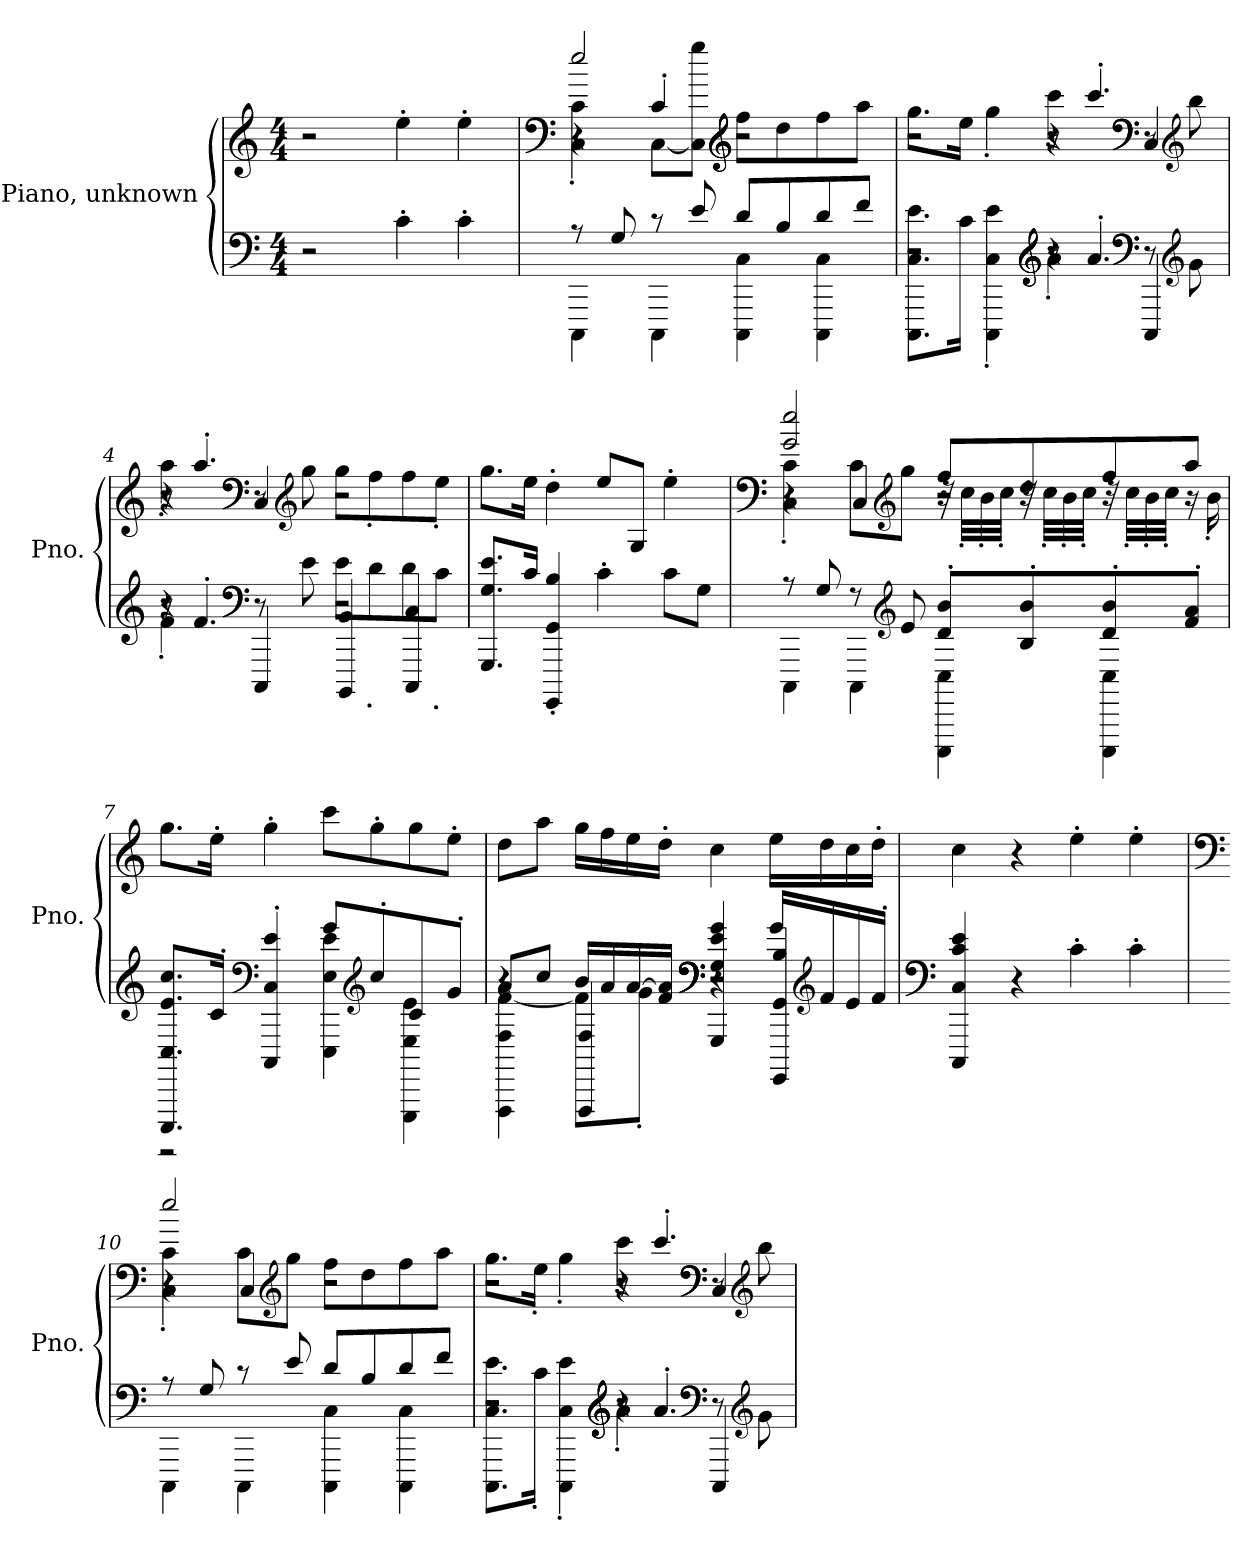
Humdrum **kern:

**kern	**kern
*part1	*part1
*staff2	*staff1
*I"Piano, unknown	*
*I'Pno.	*
*clefF4	*clefG2
*k[]	*k[]
*M4/4	*M4/4
*MM120	*MM120
=1	=1
2r	2r
4c'\	4ee'\
4c'\	4ee'\
=2	=2
*	*clefF4
*^	*^
*	*	*	*^
8r	4CCC\	2ee/	4C\' 4c\'	4r
8G/	.	.	.	.
8r	4CCC\	.	[8C\L	4c'/
8e/	.	.	8C\] 8gg\J	.
*	*	*clefG2	*	*
8d/L	4CCC\ 4C\	2r	8ff\L	2r
8B/	.	.	8dd\	.
8d/	4CCC\ 4C\	.	8ff\	.
8f/J	.	.	8aa\J	.
=3	=3	=3	=3	=3
*	*^	*	*	*
2r	8.CCC\ 8.C\ 8.e\L	2r	2r	8.gg\L	2r
.	16c\Jk	.	.	16ee\Jk	.
.	4CCC\' 4C\' 4e\'	.	.	4gg'\	.
*clefG2	*	*	*	*	*
8r	4a'\	4r	8r	4ccc'\	4r
4.a'/	.	.	4.ccc'/	.	.
*clefF4	*	*	*clefF4	*	*
.	8r	4CCC/	.	8r	4C/
*clefG2	*	*	*clefG2	*	*
.	8g\	.	.	8bb\	.
!!LO:LB:g=z	!!	!!
=4	=4	=4	=4	=4	=4
8r	4f'\	4r	8r	4aa'\	4r
4.f'/	.	.	4.aa'/	.	.
*clefF4	*	*	*clefF4	*	*
.	8r	4CCC/	.	8r	4C/
*	*	*	*clefG2	*	*
.	8e\	.	.	8gg\	.
2r	8e\L	4BBBB/ 4BB/	2r	8gg\L	2r
.	8d'\	.	.	8ff'\	.
.	8d\	4CCC/ 4C/	.	8ff\	.
.	8c'\J	.	.	8ee'\J	.
*v	*v	*v	*	*	*
*	*v	*v	*v
=5	=5
8.GGG/ 8.G/ 8.e/L	8.gg\L
16c/Jk	16ee\Jk
4GGGG/' 4GG/' 4B/'	4dd'\
4c'\	8ee/L
.	8G/J
8c\L	4ee'\
8G\J	.
=6	=6
*	*clefF4
*^	*^
*	*	*	*^
8r	4CCC\	2g/ 2ee/	4C\' 4c\'	4r
8G/	.	.	.	.
8r	4CCC\	.	8c\L	4C/
*clefG2	*	*clefG2	*	*
8e/	.	.	8gg\J	.
8d/' 8b/'L	4CCC\ 4C\	8ff/L	32r	2r
.	.	.	32cc'\LLL	.
.	.	.	32b'\	.
.	.	.	32cc'\JJJ	.
8B/' 8b/'	.	8dd/	32r	.
.	.	.	32cc'\LLL	.
.	.	.	32b'\	.
.	.	.	32cc'\JJJ	.
8d/' 8b/'	4CCC\ 4C\	8ff/	32r	.
.	.	.	32cc'\LLL	.
.	.	.	32b'\	.
.	.	.	32cc'\JJJ	.
8f/' 8a/'J	.	8aa/J	16r	.
.	.	.	16b'\	.
*	*	*v	*v	*v
!!LO:LB:g=z
=7	=7	=7
8.CCC/ 8.C/ 8.e/ 8.cc/L	2r	8.gg\L
16c'/Jk	.	16ee'\Jk
*clefF4	*	*
4CCC/' 4C/' 4e/'	.	4gg'\
8g/L	4EEE\ 4E\ 4e\	8ccc\L
*clefG2	*	*
8cc'/	.	8gg'\
8c/	4EEE\ 4E\ 4e\	8gg\
8g'/J	.	8ee'\J
=8	=8	=8
*	*^	*
8a/L	4FFF\ 4F\ [4f\	4r	8dd\L
8cc/J	.	.	8aa\J
16b/LL	8f\L]	4FFF/ 4F/	16gg\LL
16a/	.	.	16ff\
[16a/	8g'\J	.	16ee\
16f/ 16a/]JJ	.	.	16dd'\JJ
*clefF4	*	*	*
4GGG/ 4G/ 4e/ 4g/	2r	4r	4cc\
16g/LL	.	4GGGG/ 4GG/ 4B/	16ee\LL
*clefG2	*	*	*
16f/	.	.	16dd\
16e/	.	.	16cc\
16f'/JJ	.	.	16dd'\JJ
*v	*v	*v	*
=9	=9
*clefF4	*
4CCC/ 4C/ 4c/ 4e/	4cc\
4r	4r
4c'\	4ee'\
4c'\	4ee'\
!!LO:LB:g=z
=10	=10
*	*clefF4
*^	*^
*	*	*	*^
8r	4CCC\	2ee/	4C\' 4c\'	4r
8G/	.	.	.	.
8r	4CCC\	.	8c\L	4C/
*	*	*clefG2	*	*
8e/	.	.	8gg\J	.
8d/L	4CCC\ 4C\	2r	8ff\L	2r
8B/	.	.	8dd\	.
8d/	4CCC\ 4C\	.	8ff\	.
8f/J	.	.	8aa\J	.
=11	=11	=11	=11	=11
*	*^	*	*	*
2r	8.CCC\ 8.C\ 8.e\L	2r	2r	8.gg\L	2r
.	16c'\Jk	.	.	16ee'\Jk	.
.	4CCC\' 4C\' 4e\'	.	.	4gg'\	.
*clefG2	*	*	*	*	*
8r	4a'\	4r	8r	4ccc'\	4r
4.a'/	.	.	4.ccc'/	.	.
*clefF4	*	*	*clefF4	*	*
.	8r	4CCC/	.	8r	4C/
*clefG2	*	*	*clefG2	*	*
.	8g\	.	.	8bb\	.
*v	*v	*v	*	*	*
*	*v	*v	*v
=	=
*-	*-
